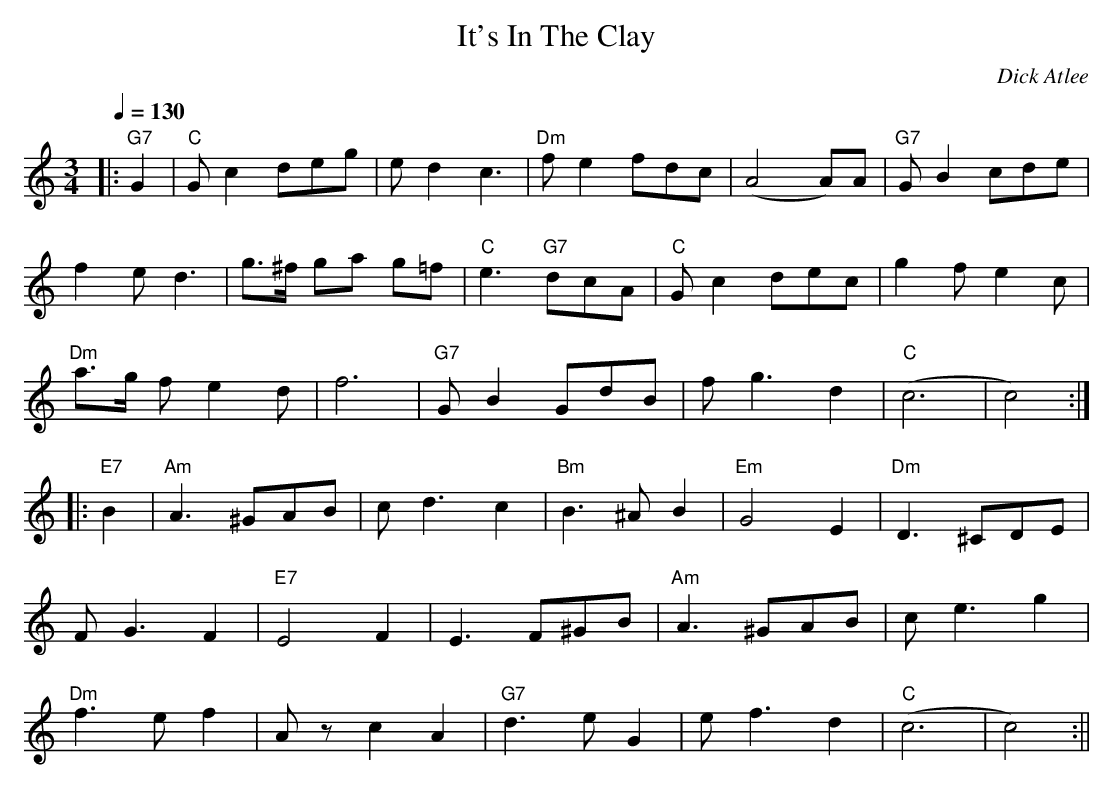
X:1
T:It's In The Clay
M:3/4
L:1/8
Q:1/4=130
C:Dick Atlee
K:C
|: "G7" G2 | "C" G c2 deg | e d2 c3 |
"Dm" f e2 fdc | (A4 A)A | "G7" G B2 cde |!
f2 e d3 | g>^f ga g=f | "C" e3 "G7" dcA | "C" G c2 dec | g2 f e2 c |!
"Dm" a>g f e2 d | f6 | "G7" G B2 GdB | f g3 d2 | "C" (c6 | c4) :|!
|: "E7" B2 | "Am" A3 ^GAB | c d3 c2 |
"Bm" B3 ^A B2 | "Em" G4 E2 | "Dm" D3 ^CDE |!
F G3 F2 | "E7" E4 F2 | E3 F^GB | "Am" A3 ^GAB | c e3 g2 |!
"Dm" f3 e f2 | A z c2 A2 | "G7" d3 e G2 | e f3 d2 | "C" (c6 | c4) :||
